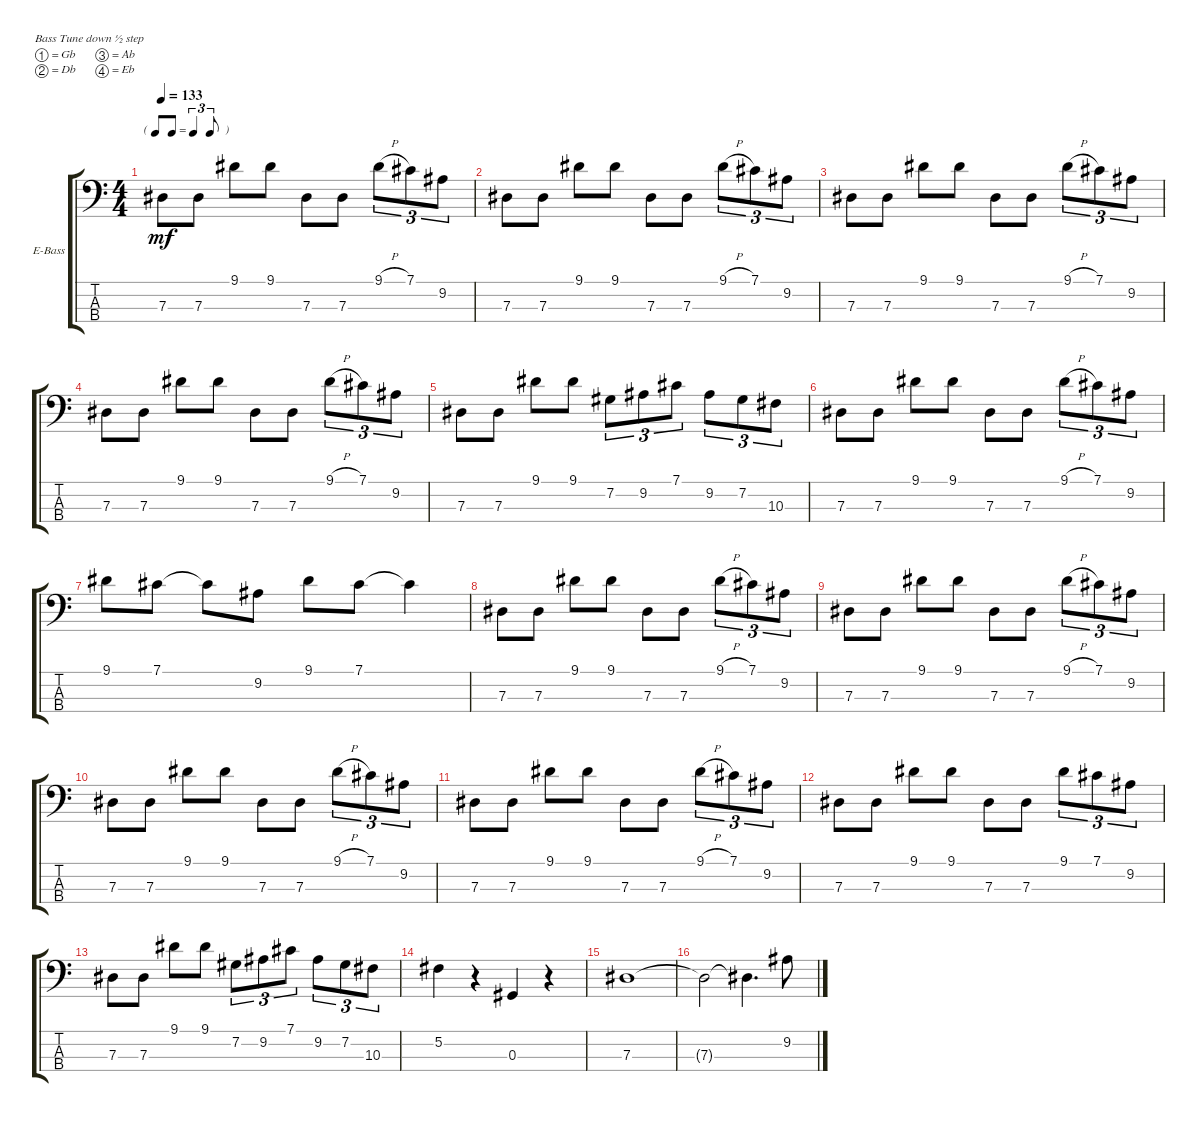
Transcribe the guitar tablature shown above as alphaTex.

\defaultSystemsLayout 4
\bracketExtendMode groupsimilarinstruments
\firstSystemTrackNameOrientation horizontal
\otherSystemsTrackNameOrientation horizontal
\track ("GENE SIMMONS" "E-Bass") {solo instrument electricbassfinger}
\staff {score tabs}
\tuning (Gb2 Db2 Ab1 Eb1)
\ts (4 4)
\tf triplet8th
\tempo 133
\clef f4
\ks c
7.3.8{dy mf} 7.3.8 9.1.8 9.1.8 7.3.8 7.3.8 9.1{h}.8{tu (3 2)} 7.1.8{tu (3 2)} 9.2.8{tu (3 2)} |
7.3.8 7.3.8 9.1.8 9.1.8 7.3.8 7.3.8 9.1{h}.8{tu (3 2)} 7.1.8{tu (3 2)} 9.2.8{tu (3 2)} |
7.3.8 7.3.8 9.1.8 9.1.8 7.3.8 7.3.8 9.1{h}.8{tu (3 2)} 7.1.8{tu (3 2)} 9.2.8{tu (3 2)} |
7.3.8 7.3.8 9.1.8 9.1.8 7.3.8 7.3.8 9.1{h}.8{tu (3 2)} 7.1.8{tu (3 2)} 9.2.8{tu (3 2)} |
7.3.8 7.3.8 9.1.8 9.1.8 7.2.8{tu (3 2)} 9.2.8{tu (3 2)} 7.1.8{tu (3 2)} 9.2.8{tu (3 2)} 7.2.8{tu (3 2)} 10.3.8{tu (3 2)} |
7.3.8 7.3.8 9.1.8 9.1.8 7.3.8 7.3.8 9.1{h}.8{tu (3 2)} 7.1.8{tu (3 2)} 9.2.8{tu (3 2)} |
9.1.8 7.1.8 7.1{t}.8 9.2.8 9.1.8 7.1.8 7.1{t}.4 |
7.3.8 7.3.8 9.1.8 9.1.8 7.3.8 7.3.8 9.1{h}.8{tu (3 2)} 7.1.8{tu (3 2)} 9.2.8{tu (3 2)} |
7.3.8 7.3.8 9.1.8 9.1.8 7.3.8 7.3.8 9.1{h}.8{tu (3 2)} 7.1.8{tu (3 2)} 9.2.8{tu (3 2)} |
7.3.8 7.3.8 9.1.8 9.1.8 7.3.8 7.3.8 9.1{h}.8{tu (3 2)} 7.1.8{tu (3 2)} 9.2.8{tu (3 2)} |
7.3.8 7.3.8 9.1.8 9.1.8 7.3.8 7.3.8 9.1{h}.8{tu (3 2)} 7.1.8{tu (3 2)} 9.2.8{tu (3 2)} |
7.3.8 7.3.8 9.1.8 9.1.8 7.3.8 7.3.8 9.1.8{tu (3 2)} 7.1.8{tu (3 2)} 9.2.8{tu (3 2)} |
7.3.8 7.3.8 9.1.8 9.1.8 7.2.8{tu (3 2)} 9.2.8{tu (3 2)} 7.1.8{tu (3 2)} 9.2.8{tu (3 2)} 7.2.8{tu (3 2)} 10.3.8{tu (3 2)} |
5.2.4 r.4 0.3.4 r.4 |
7.3.1 |
7.3{t}.2 7.3{t}.4{d} 9.2.8
